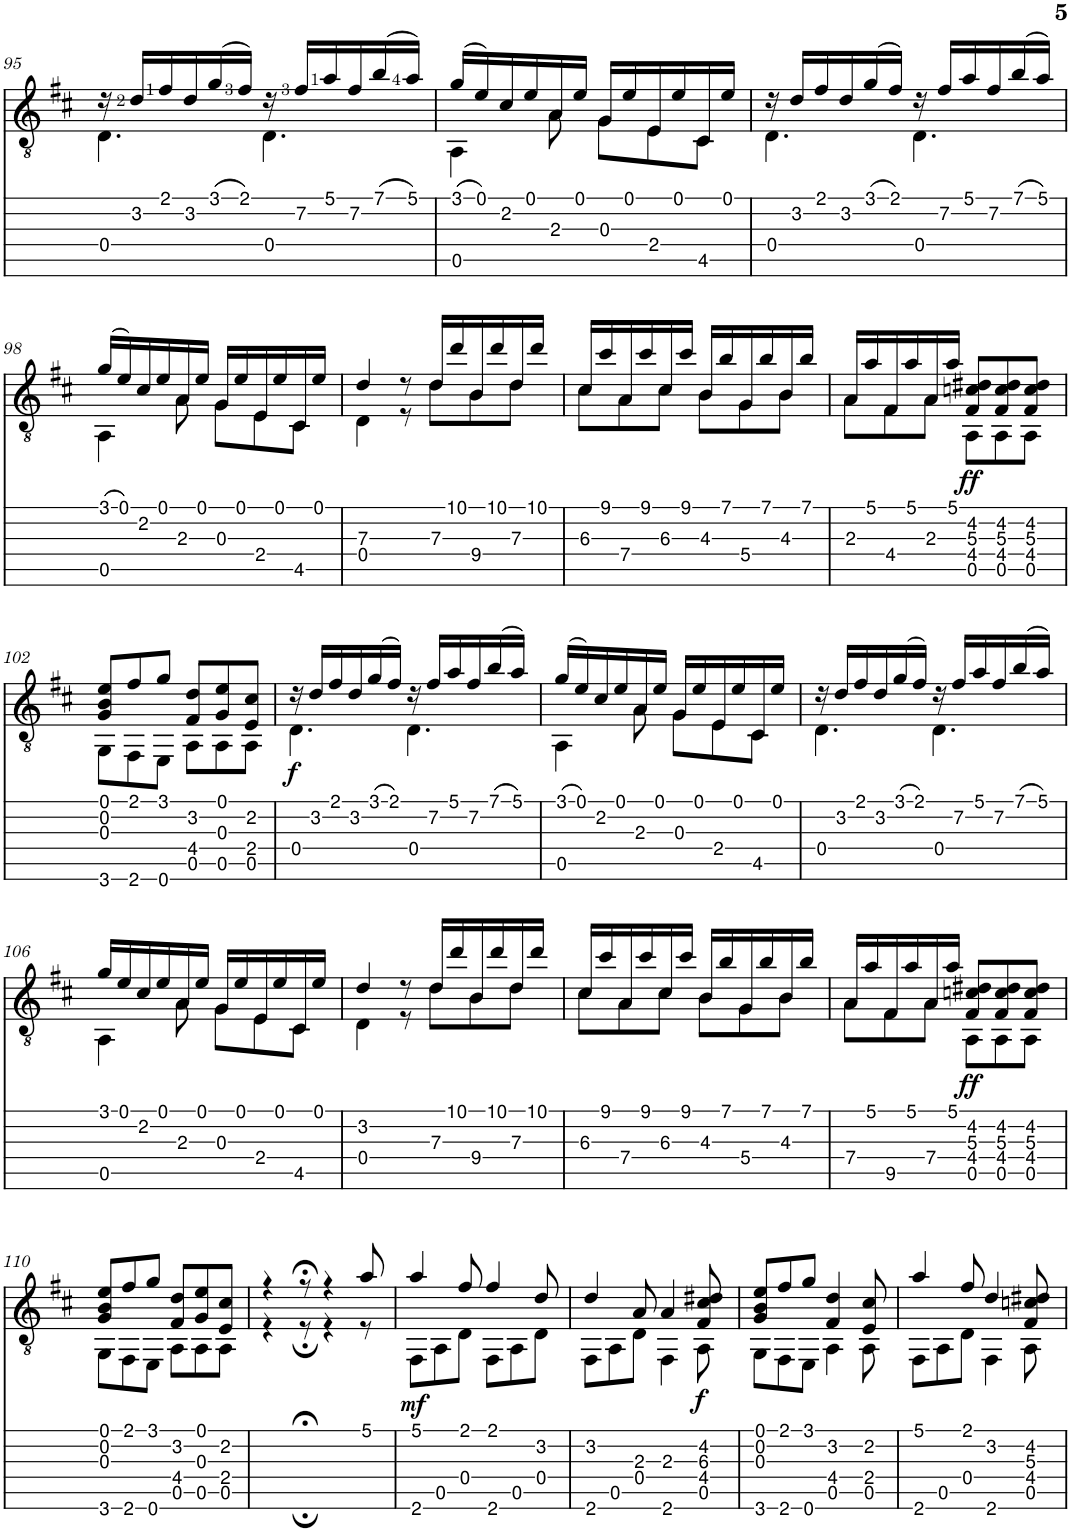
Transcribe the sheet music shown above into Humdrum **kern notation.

**kern	**kern	**dynam
*part1	*part1	*part1
*staff2	*staff1	*staff1/2
*I"Classical Guitar	*	*
*I'Guit.	*	*
!!LO:PB:g=z
*	*clefGv2	*
*k[f#c#]	*k[f#c#]	*
*D:	*D:	*
*M6/8	*M6/8	*
=95	=95	=95
*^	*^	*
16r	4.D	16r	4.D\	.
16dLL	.	16d/LL	.	.
16f#	.	16f#/	.	.
16d	.	16d/	.	.
16g	.	(>16g/	.	.
16f#JJ	.	16f#/JJ)	.	.
16r	4.D	16r	4.D\	.
16f#LL	.	16f#/LL	.	.
16a	.	16a/	.	.
16f#	.	16f#/	.	.
16b	.	(>16b/	.	.
16aJJ	.	16a/JJ)	.	.
=96	=96	=96	=96	=96
16gLL	4AA	(>16g/LL	4AA\	.
16e	.	16e/)	.	.
16c#	.	16c#/	.	.
16e	.	16e/	.	.
16A	8A	16A/	8A\	.
16eJJ	.	16e/JJ	.	.
16GLL	8GL	16G/LL	8G\L	.
16e	.	16e/	.	.
16E	8E	16E/	8E\	.
16e	.	16e/	.	.
16C#	8C#J	16C#/	8C#\J	.
16eJJ	.	16e/JJ	.	.
=97	=97	=97	=97	=97
16r	4.D	16r	4.D\	.
16dLL	.	16d/LL	.	.
16f#	.	16f#/	.	.
16d	.	16d/	.	.
16g	.	(16g/	.	.
16f#JJ	.	16f#/JJ)	.	.
16r	4.D	16r	4.D\	.
16f#LL	.	16f#/LL	.	.
16a	.	16a/	.	.
16f#	.	16f#/	.	.
16b	.	(>16b/	.	.
16aJJ	.	16a/JJ)	.	.
!!LO:LB:g=z	!!
=98	=98	=98	=98	=98
16gLL	4AA	(>16g/LL	4AA\	.
16e	.	16e/)	.	.
16c#	.	16c#/	.	.
16e	.	16e/	.	.
16A	8A	16A/	8A\	.
16eJJ	.	16e/JJ	.	.
16GLL	8GL	16G/LL	8G\L	.
16e	.	16e/	.	.
16E	8E	16E/	8E\	.
16e	.	16e/	.	.
16C#	8C#J	16C#/	8C#\J	.
16eJJ	.	16e/JJ	.	.
=99	=99	=99	=99	=99
4d	4D	4d/	4D\	.
8r	8r	8r	8r	.
16dLL	8dL	16d/LL	8d\L	.
16dd	.	16dd/	.	.
16B	8B	16B/	8B\	.
16dd	.	16dd/	.	.
16d	8dJ	16d/	8d\J	.
16ddJJ	.	16dd/JJ	.	.
=100	=100	=100	=100	=100
16c#LL	8c#L	16c#/LL	8c#\L	.
16cc#	.	16cc#/	.	.
16A	8A	16A/	8A\	.
16cc#	.	16cc#/	.	.
16c#	8c#J	16c#/	8c#\J	.
16cc#JJ	.	16cc#/JJ	.	.
16BLL	8BL	16B/LL	8B\L	.
16b	.	16b/	.	.
16G	8G	16G/	8G\	.
16b	.	16b/	.	.
16B	8BJ	16B/	8B\J	.
16bJJ	.	16b/JJ	.	.
=101	=101	=101	=101	=101
16ALL	8AL	16A/LL	8A\L	.
16a	.	16a/	.	.
16F#	8F#	16F#/	8F#\	.
16a	.	16a/	.	.
16A	8AJ	16A/	8A\J	.
16aJJ	.	16a/JJ	.	.
!	!	!	!	!LO:DY:b
8F#\ 8cn\ 8d#X\L	8AAL	8F#/ 8cn/ 8d#X/L	8AA\L	ff
8F#\ 8c\ 8d#\	8AA	8F#/ 8c/ 8d#/	8AA\	.
8F#\ 8c\ 8d#\J	8AAJ	8F#/ 8c/ 8d#/J	8AA\J	.
!!LO:LB:g=z	!!
=102	=102	=102	=102	=102
8G\ 8B\ 8e\L	8GGL	8G/ 8B/ 8e/L	8GG\L	.
8f#	8FF#	8f#/	8FF#\	.
8gJ	8EEJ	8g/J	8EE\J	.
8F#\ 8d\L	8AAL	8F#/ 8d/L	8AA\L	.
8G\ 8e\	8AA	8G/ 8e/	8AA\	.
8E\ 8c#\J	8AAJ	8E/ 8c#/J	8AA\J	.
=103	=103	=103	=103	=103
!	!	!	!	!LO:DY:b
16r	4.D	16r	4.D\	f
16dLL	.	16d/LL	.	.
16f#	.	16f#/	.	.
16d	.	16d/	.	.
16g	.	(>16g/	.	.
16f#JJ	.	16f#/JJ)	.	.
16r	4.D	16r	4.D\	.
16f#LL	.	16f#/LL	.	.
16a	.	16a/	.	.
16f#	.	16f#/	.	.
16b	.	(>16b/	.	.
16aJJ	.	16a/JJ)	.	.
=104	=104	=104	=104	=104
16gLL	4AA	(>16g/LL	4AA\	.
16e	.	16e/)	.	.
16c#	.	16c#/	.	.
16e	.	16e/	.	.
16A	8A	16A/	8A\	.
16eJJ	.	16e/JJ	.	.
16GLL	8GL	16G/LL	8G\L	.
16e	.	16e/	.	.
16E	8E	16E/	8E\	.
16e	.	16e/	.	.
16C#	8C#J	16C#/	8C#\J	.
16eJJ	.	16e/JJ	.	.
=105	=105	=105	=105	=105
16r	4.D	16r	4.D\	.
16dLL	.	16d/LL	.	.
16f#	.	16f#/	.	.
16d	.	16d/	.	.
16g	.	(>16g/	.	.
16f#JJ	.	16f#/JJ)	.	.
16r	4.D	16r	4.D\	.
16f#LL	.	16f#/LL	.	.
16a	.	16a/	.	.
16f#	.	16f#/	.	.
16b	.	(>16b/	.	.
16aJJ	.	16a/JJ)	.	.
!!LO:LB:g=z	!!
=106	=106	=106	=106	=106
16gLL	4AA	16g/LL	4AA\	.
16e	.	16e/	.	.
16c#	.	16c#/	.	.
16e	.	16e/	.	.
16A	8A	16A/	8A\	.
16eJJ	.	16e/JJ	.	.
16GLL	8GL	16G/LL	8G\L	.
16e	.	16e/	.	.
16E	8E	16E/	8E\	.
16e	.	16e/	.	.
16C#	8C#J	16C#/	8C#\J	.
16eJJ	.	16e/JJ	.	.
=107	=107	=107	=107	=107
4d	4D	4d/	4D\	.
8r	8r	8r	8r	.
16dLL	8dL	16d/LL	8d\L	.
16dd	.	16dd/	.	.
16B	8B	16B/	8B\	.
16dd	.	16dd/	.	.
16d	8dJ	16d/	8d\J	.
16ddJJ	.	16dd/JJ	.	.
=108	=108	=108	=108	=108
16c#LL	8c#L	16c#/LL	8c#\L	.
16cc#	.	16cc#/	.	.
16A	8A	16A/	8A\	.
16cc#	.	16cc#/	.	.
16c#	8c#J	16c#/	8c#\J	.
16cc#JJ	.	16cc#/JJ	.	.
16BLL	8BL	16B/LL	8B\L	.
16b	.	16b/	.	.
16G	8G	16G/	8G\	.
16b	.	16b/	.	.
16B	8BJ	16B/	8B\J	.
16bJJ	.	16b/JJ	.	.
=109	=109	=109	=109	=109
16ALL	8AL	16A/LL	8A\L	.
16a	.	16a/	.	.
16F#	8F#	16F#/	8F#\	.
16a	.	16a/	.	.
16A	8AJ	16A/	8A\J	.
16aJJ	.	16a/JJ	.	.
!	!	!	!	!LO:DY:b
8F#\ 8cn\ 8d#X\L	8AAL	8F#/ 8cn/ 8d#X/L	8AA\L	ff
8F#\ 8c\ 8d#\	8AA	8F#/ 8c/ 8d#/	8AA\	.
8F#\ 8c\ 8d#\J	8AAJ	8F#/ 8c/ 8d#/J	8AA\J	.
!!LO:LB:g=z	!!
=110	=110	=110	=110	=110
8G\ 8B\ 8e\L	8GGL	8G/ 8B/ 8e/L	8GG\L	.
8f#	8FF#	8f#/	8FF#\	.
8gJ	8EEJ	8g/J	8EE\J	.
8F#\ 8d\L	8AAL	8F#/ 8d/L	8AA\L	.
8G\ 8e\	8AA	8G/ 8e/	8AA\	.
8E\ 8c#\J	8AAJ	8E/ 8c#/J	8AA\J	.
=111	=111	=111	=111	=111
4r	4r	4r	4r	.
8r;<	8r;	8r;<	8r;	.
4r	4r	4r	4r	.
8a	8r	8a/	8r	.
=112	=112	=112	=112	=112
!	!	!	!	!LO:DY:b
4a	8FF#L	4a/	8FF#\L	mf
.	8AA	.	8AA\	.
8f#	8DJ	8f#/	8D\J	.
4f#	8FF#L	4f#/	8FF#\L	.
.	8AA	.	8AA\	.
8d	8DJ	8d/	8D\J	.
=113	=113	=113	=113	=113
4d	8FF#L	4d/	8FF#\L	.
.	8AA	.	8AA\	.
8A	8DJ	8A/	8D\J	.
4A	4FF#	4A/	4FF#\	.
!	!	!	!	!LO:DY:b
8F# 8c# 8d#X	8AA	8F#/ 8c#/ 8d#X/	8AA\	f
=114	=114	=114	=114	=114
8G\ 8B\ 8e\L	8GGL	8G/ 8B/ 8e/L	8GG\L	.
8f#	8FF#	8f#/	8FF#\	.
8gJ	8EEJ	8g/J	8EE\J	.
4F# 4d	4AA	4F#/ 4d/	4AA\	.
8E 8c#	8AA	8E/ 8c#/	8AA\	.
=115	=115	=115	=115	=115
4a	8FF#L	4a/	8FF#\L	.
.	8AA	.	8AA\	.
8f#	8DJ	8f#/	8D\J	.
4d	4FF#	4d/	4FF#\	.
8F# 8cn 8d#X	8AA	8F#/ 8cn/ 8d#X/	8AA\	.
*v	*v	*	*	*
*	*v	*v	*
=	=	=
*-	*-	*-
